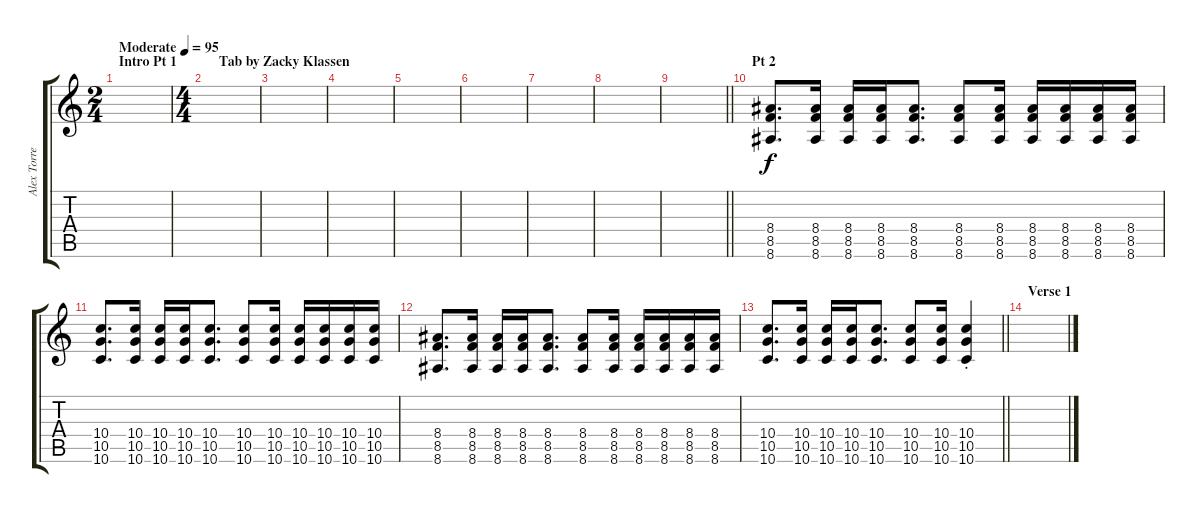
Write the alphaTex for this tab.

\track ("Alex Torres [Overdubbed Guitar]" "Alex Torre") {instrument distortionguitar}
\staff {score tabs}
\tuning (E4 B3 G3 D3 A2 D2) {hide}
\ts (2 4)
\section ("" "Intro Pt 1            Tab by Zacky Klassen")
\tempo (95 "Moderate")
\clef g2
\ks c
|
\ts (4 4)
|
|
|
|
|
|
|
\barLineRight lightlight
|
\section ("" "Pt 2")
(8.4 8.5 8.6).8{d} (8.4 8.5 8.6).16 (8.4 8.5 8.6).16 (8.4 8.5 8.6).16 (8.4 8.5 8.6).8{d} (8.4 8.5 8.6).8 (8.4 8.5 8.6).16 (8.4 8.5 8.6).16 (8.4 8.5 8.6).16 (8.4 8.5 8.6).16 (8.4 8.5 8.6).16 |
(10.4 10.5 10.6).8{d} (10.4 10.5 10.6).16 (10.4 10.5 10.6).16 (10.4 10.5 10.6).16 (10.4 10.5 10.6).8{d} (10.4 10.5 10.6).8 (10.4 10.5 10.6).16 (10.4 10.5 10.6).16 (10.4 10.5 10.6).16 (10.4 10.5 10.6).16 (10.4 10.5 10.6).16 |
(8.4 8.5 8.6).8{d} (8.4 8.5 8.6).16 (8.4 8.5 8.6).16 (8.4 8.5 8.6).16 (8.4 8.5 8.6).8{d} (8.4 8.5 8.6).8 (8.4 8.5 8.6).16 (8.4 8.5 8.6).16 (8.4 8.5 8.6).16 (8.4 8.5 8.6).16 (8.4 8.5 8.6).16 |
\barLineRight lightlight
(10.4 10.5 10.6).8{d} (10.4 10.5 10.6).16 (10.4 10.5 10.6).16 (10.4 10.5 10.6).16 (10.4 10.5 10.6).8{d} (10.4 10.5 10.6).8 (10.4 10.5 10.6).16 (10.4{st} 10.5{st} 10.6{st}).4 |
\section ("" "Verse 1")
